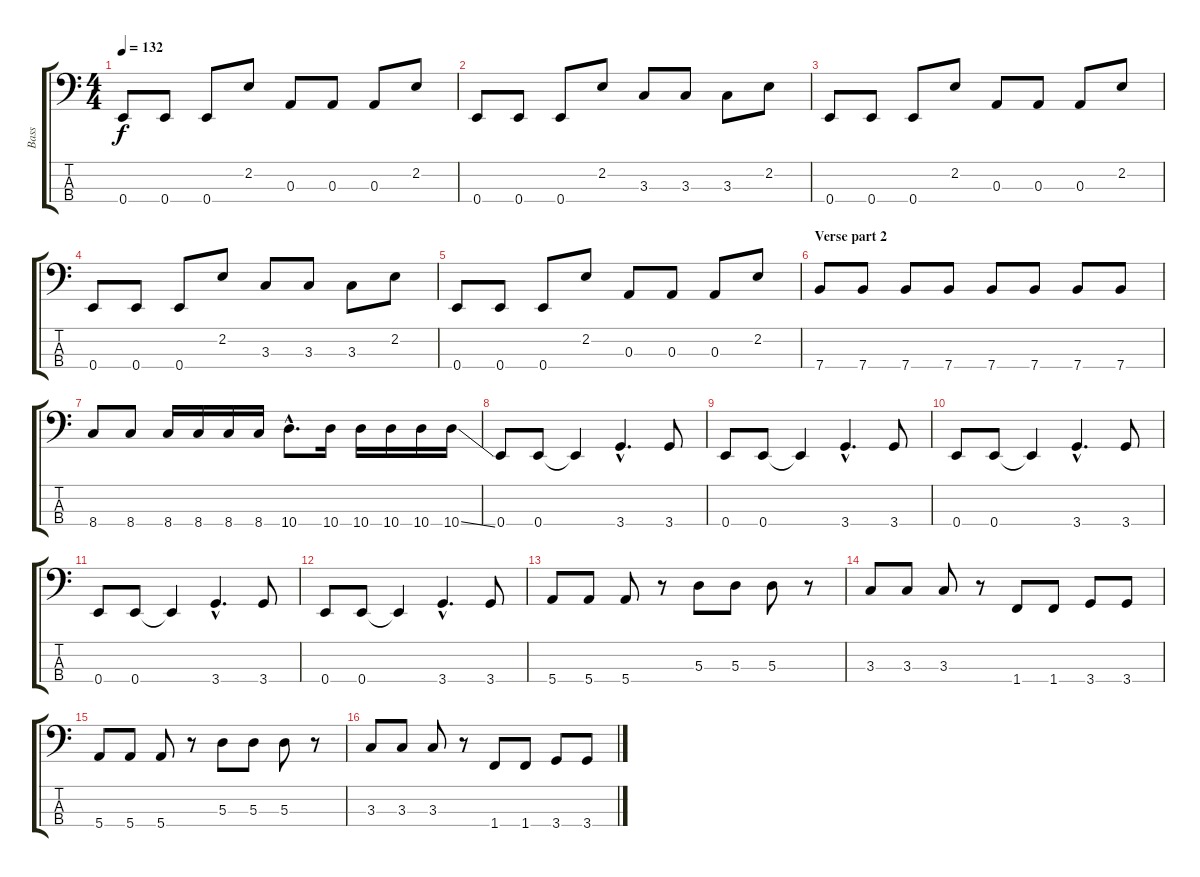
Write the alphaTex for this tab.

\track ("Bass" "Bass") {instrument electricbasspick}
\staff {score tabs}
\tuning (G2 D2 A1 E1) {hide}
\ts (4 4)
\tempo 132
\clef f4
\ks c
0.4.8{dy f} 0.4.8 0.4.8 2.2.8 0.3.8 0.3.8 0.3.8 2.2.8 |
0.4.8{instrument slapbass2} 0.4.8 0.4.8 2.2.8 3.3.8 3.3.8 3.3.8 2.2.8 |
0.4.8 0.4.8 0.4.8 2.2.8 0.3.8 0.3.8 0.3.8 2.2.8 |
0.4.8{instrument slapbass2} 0.4.8 0.4.8 2.2.8 3.3.8 3.3.8 3.3.8 2.2.8 |
0.4.8 0.4.8 0.4.8 2.2.8 0.3.8 0.3.8 0.3.8 2.2.8 |
\section ("" "Verse part 2")
7.4.8{instrument electricbasspick} 7.4.8 7.4.8 7.4.8 7.4.8 7.4.8 7.4.8 7.4.8 |
8.4.8 8.4.8 8.4.16 8.4.16 8.4.16 8.4.16 10.4{hac}.8{d} 10.4.16 10.4.16 10.4.16 10.4.16 10.4{ss}.16 |
0.4.8 0.4.8 0.4{t}.4 3.4{hac}.4{d} 3.4.8 |
0.4.8 0.4.8 0.4{t}.4 3.4{hac}.4{d} 3.4.8 |
0.4.8 0.4.8 0.4{t}.4 3.4{hac}.4{d} 3.4.8 |
0.4.8 0.4.8 0.4{t}.4 3.4{hac}.4{d} 3.4.8 |
0.4.8 0.4.8 0.4{t}.4 3.4{hac}.4{d} 3.4.8 |
5.4.8 5.4.8 5.4.8 r.8 5.3.8 5.3.8 5.3.8 r.8 |
3.3.8 3.3.8 3.3.8 r.8 1.4.8 1.4.8 3.4.8 3.4.8 |
5.4.8 5.4.8 5.4.8 r.8 5.3.8 5.3.8 5.3.8 r.8 |
3.3.8 3.3.8 3.3.8 r.8 1.4.8 1.4.8 3.4.8 3.4.8
